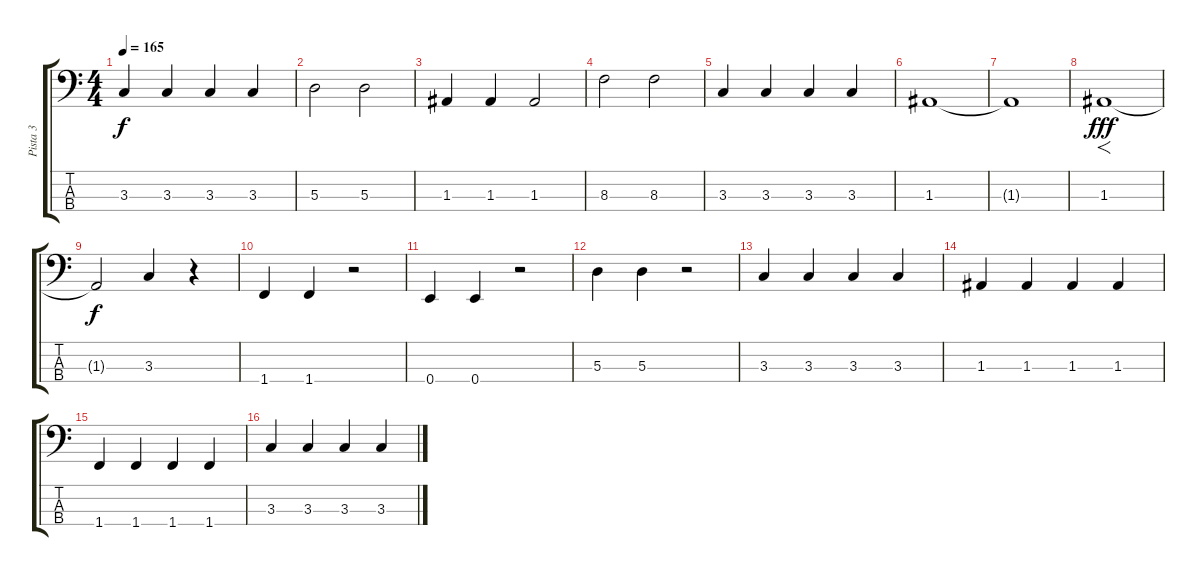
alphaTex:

\track ("Pista 3" "Pista 3") {instrument electricbassfinger}
\staff {score tabs}
\tuning (G2 D2 A1 E1) {hide}
\ts (4 4)
\tempo 165
\clef f4
\ks c
3.3.4{dy f} 3.3.4 3.3.4 3.3.4 |
5.3.2 5.3.2 |
1.3.4 1.3.4 1.3.2 |
8.3.2 8.3.2 |
3.3.4 3.3.4 3.3.4 3.3.4 |
1.3.1 |
1.3{t}.1 |
1.3.1{f dy fff} |
1.3{t}.2{dy f} 3.3.4 r.4 |
1.4.4 1.4.4 r.2 |
0.4.4 0.4.4 r.2 |
5.3.4 5.3.4 r.2 |
3.3.4 3.3.4 3.3.4 3.3.4 |
1.3.4 1.3.4 1.3.4 1.3.4 |
1.4.4 1.4.4 1.4.4 1.4.4 |
3.3.4 3.3.4 3.3.4 3.3.4
